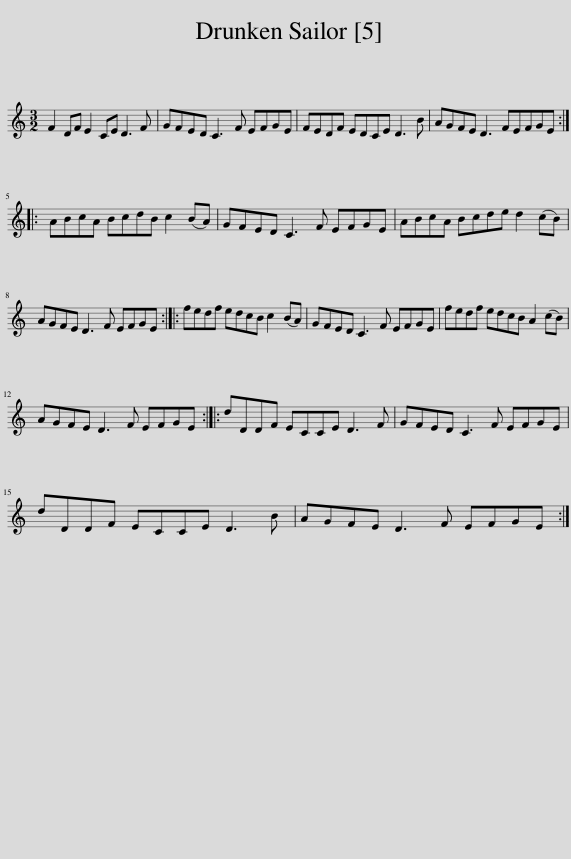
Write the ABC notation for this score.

X:1
L:1/8
M:3/2
I:linebreak $
K:C
V:1 treble
V:1
 F2 DF E2 CE D3 F | GFED C3 F EFGE | FEDF EDCE D3 B | AGFE D3 FEFGE ::$ ABcA BcdB c2 (BA) | %5
 GFED C3 F EFGE | ABcA Bcde d2 (cB) |$ AGFE D3 F EFGE :: fedf edcB c2 (BA) | GFED C3 F EFGE | %10
 fedf edcB A2 (cB) |$ AGFE D3 F EFGE :: dDDF ECCE D3 F | GFED C3 F EFGE |$ dDDF ECCE D3 B | %15
 AGFE D3 F EFGE :| %16
